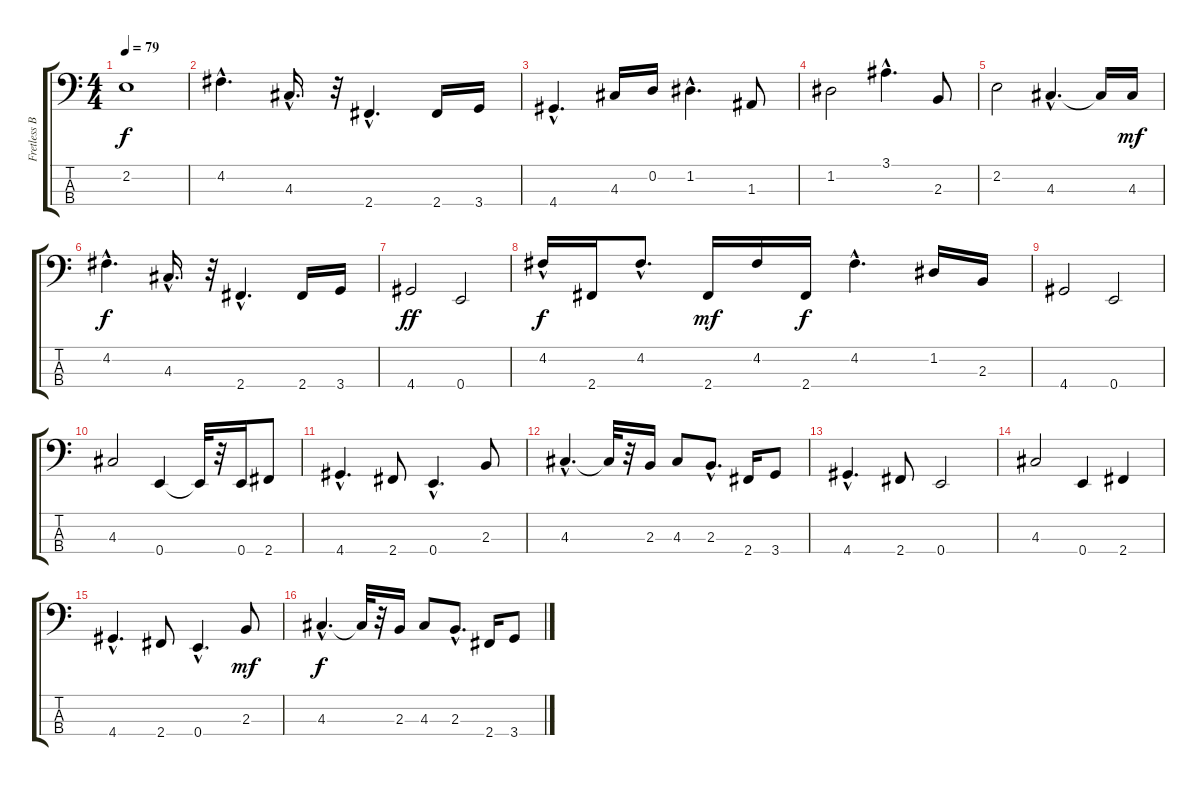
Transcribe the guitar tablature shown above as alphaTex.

\track ("Fretless Bass" "Fretless B") {instrument fretlessbass}
\staff {score tabs}
\tuning (G2 D2 A1 E1) {hide}
\ts (4 4)
\tempo 79
\clef f4
\ks c
2.2.1{dy f} |
4.2{hac}.4{d} 4.3{hac}.16{d} r.32 2.4{hac}.4{d} 2.4.16 3.4.16 |
4.4{hac}.4{d} 4.3.16 0.2.16 1.2{hac}.4{d} 1.3.8 |
1.2.2 3.1{hac}.4{d} 2.3.8 |
2.2.2 4.3{hac}.4{d} 4.3{t}.16 4.3.16{dy mf} |
4.2{hac}.4{d dy f} 4.3{hac}.16{d} r.32 2.4{hac}.4{d} 2.4.16 3.4.16 |
4.4.2{dy ff} 0.4.2 |
4.2{hac}.16{dy f} 2.4.16 4.2{hac}.8{d} 2.4.16{dy mf} 4.2.16 2.4.16{dy f} 4.2{hac}.4{d} 1.2.16 2.3.16 |
4.4.2 0.4.2 |
4.3.2 0.4.4 0.4{t}.32 r.32 0.4.16 2.4.8 |
4.4{hac}.4{d} 2.4.8 0.4{hac}.4{d} 2.3.8 |
4.3{hac}.4{d} 4.3{t}.32 r.32 2.3.16 4.3.8 2.3{hac}.8{d} 2.4.16 3.4.8 |
4.4{hac}.4{d} 2.4.8 0.4.2 |
4.3.2 0.4.4 2.4.4 |
4.4{hac}.4{d} 2.4.8 0.4{hac}.4{d} 2.3.8{dy mf} |
4.3{hac}.4{d dy f} 4.3{t}.32 r.32 2.3.16 4.3.8 2.3{hac}.8{d} 2.4.16 3.4.8
